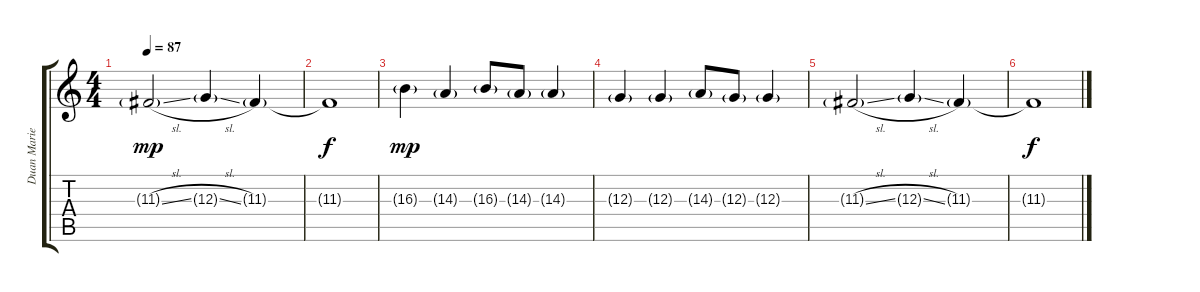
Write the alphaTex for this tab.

\track ("Duan Marie" "Duan Marie") {instrument synthstrings2}
\staff {score tabs}
\tuning (E4 B3 G3 D3 A2 E2) {hide}
\ts (4 4)
\tempo 87
\clef g2
\ks c
11.3{sl g}.2{dy mp} 12.3{sl g}.4 11.3{g}.4 |
11.3{t}.1{dy f} |
16.3{g}.4{dy mp} 14.3{g}.4 16.3{g}.8 14.3{g}.8 14.3{g}.4 |
12.3{g}.4 12.3{g}.4 14.3{g}.8 12.3{g}.8 12.3{g}.4 |
11.3{sl g}.2 12.3{sl g}.4 11.3{g}.4 |
11.3{t}.1{dy f}
